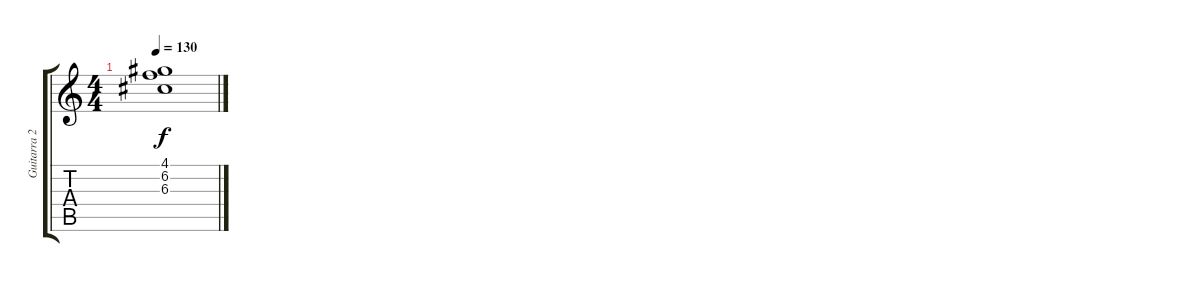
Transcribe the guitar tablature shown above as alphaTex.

\track ("Guitarra 2 solo" "Guitarra 2") {instrument distortionguitar}
\staff {score tabs}
\tuning (E4 B3 G3 D3 A2 E2) {hide}
\ts (4 4)
\tempo 130
\clef g2
\ks c
(4.1 6.2 6.3).1{dy f}
